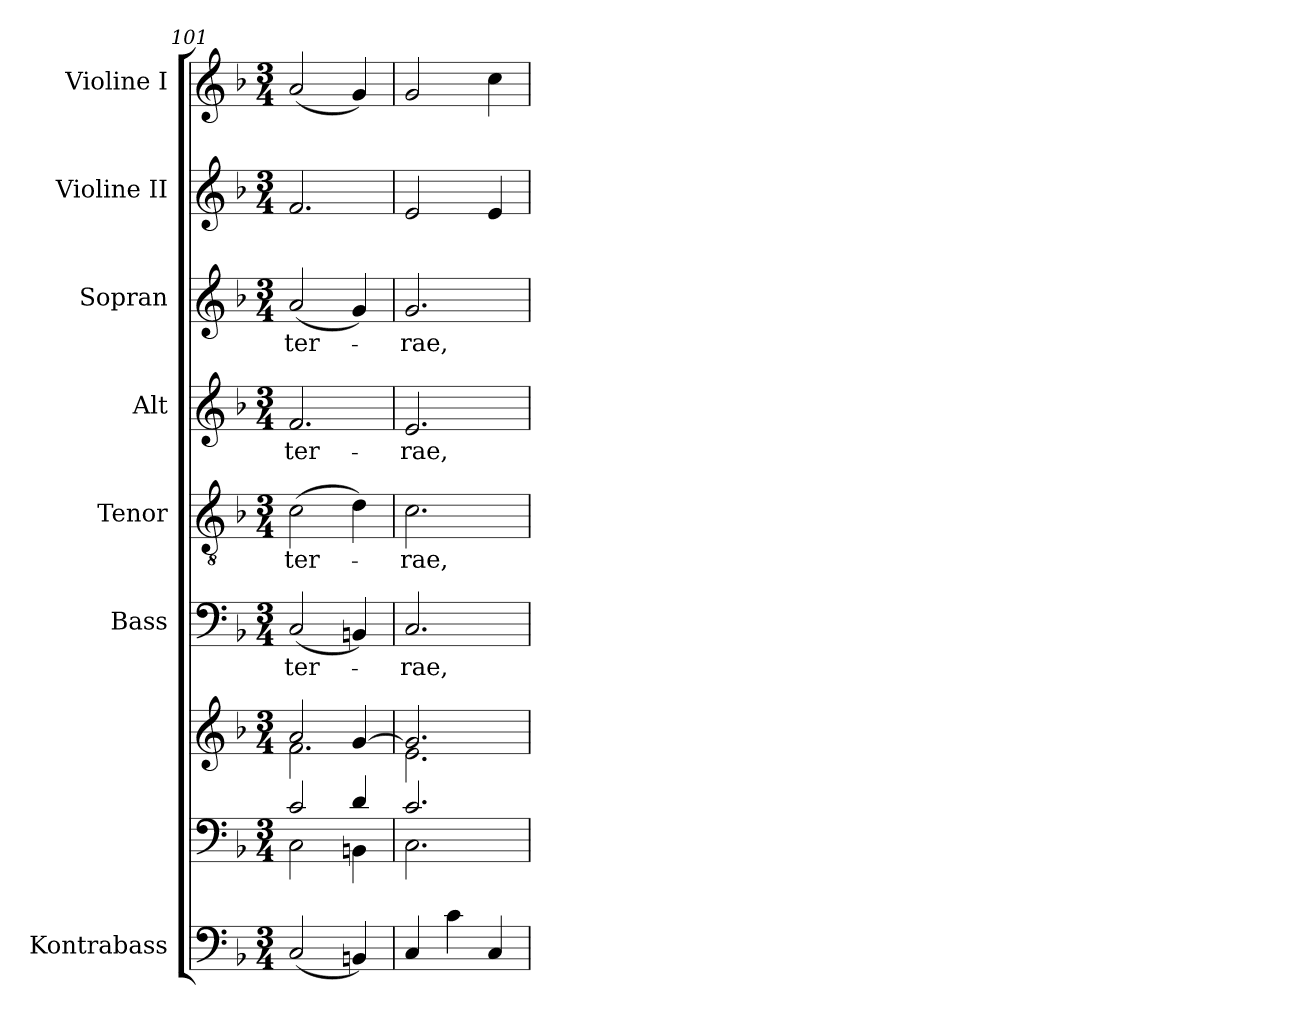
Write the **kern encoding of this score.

**kern	**kern	**kern	**kern	**text	**kern	**text	**kern	**text	**kern	**text	**kern	**kern
*part8	*part7	*part7	*part6	*part6	*part5	*part5	*part4	*part4	*part3	*part3	*part2	*part1
*staff9	*staff8	*staff7	*staff6	*staff6	*staff5	*staff5	*staff4	*staff4	*staff3	*staff3	*staff2	*staff1
*I"Kontrabass	*	*	*I"Bass	*	*I"Tenor	*	*I"Alt	*	*I"Sopran	*	*I"Violine II	*I"Violine I
*I'Kb.	*	*	*I'B.	*	*I'T.	*	*I'A.	*	*I'S.	*	*I'Vl. II	*I'Vl. I
*clefF4	*clefF4	*clefG2	*clefF4	*	*clefGv2	*	*clefG2	*	*clefG2	*	*clefG2	*clefG2
*ITrd7c12	*	*	*	*	*	*	*	*	*	*	*	*
*k[b-]	*k[b-]	*k[b-]	*k[b-]	*	*k[b-]	*	*k[b-]	*	*k[b-]	*	*k[b-]	*k[b-]
*F:	*F:	*F:	*F:	*	*F:	*	*F:	*	*F:	*	*F:	*F:
*M3/4	*M3/4	*M3/4	*M3/4	*	*M3/4	*	*M3/4	*	*M3/4	*	*M3/4	*M3/4
=101	=101	=101	=101	=101	=101	=101	=101	=101	=101	=101	=101	=101
*	*^	*^	*	*	*	*	*	*	*	*	*	*
!	!	!	!	!	!	!LO:LY:b	!	!LO:LY:b	!	!LO:LY:b	!	!LO:LY:b	!	!
(<2CC/	2c/	2C\	2a/	2.f\	(<2C/	ter-	(>2c\	ter-	2.f/	ter-	(<2a/	ter-	2.f/	(<2a/
4BBBn/)	4d/	4BBn\	[>4g/	.	4BBn/)	.	4d\)	.	.	.	4g/)	.	.	4g/)
=102	=102	=102	=102	=102	=102	=102	=102	=102	=102	=102	=102	=102	=102	=102
!	!	!	!	!	!	!LO:LY:b	!	!LO:LY:b	!	!LO:LY:b	!	!LO:LY:b	!	!
4CC/	2.c/	2.C\	2.g/]	2.e\	2.C/	-rae,	2.c\	-rae,	2.e/	-rae,	2.g/	-rae,	2e/	2g/
4C\	.	.	.	.	.	.	.	.	.	.	.	.	.	.
4CC/	.	.	.	.	.	.	.	.	.	.	.	.	4e/	4cc\
*	*v	*v	*	*	*	*	*	*	*	*	*	*	*	*
*	*	*v	*v	*	*	*	*	*	*	*	*	*	*
=	=	=	=	=	=	=	=	=	=	=	=	=
*-	*-	*-	*-	*-	*-	*-	*-	*-	*-	*-	*-	*-
